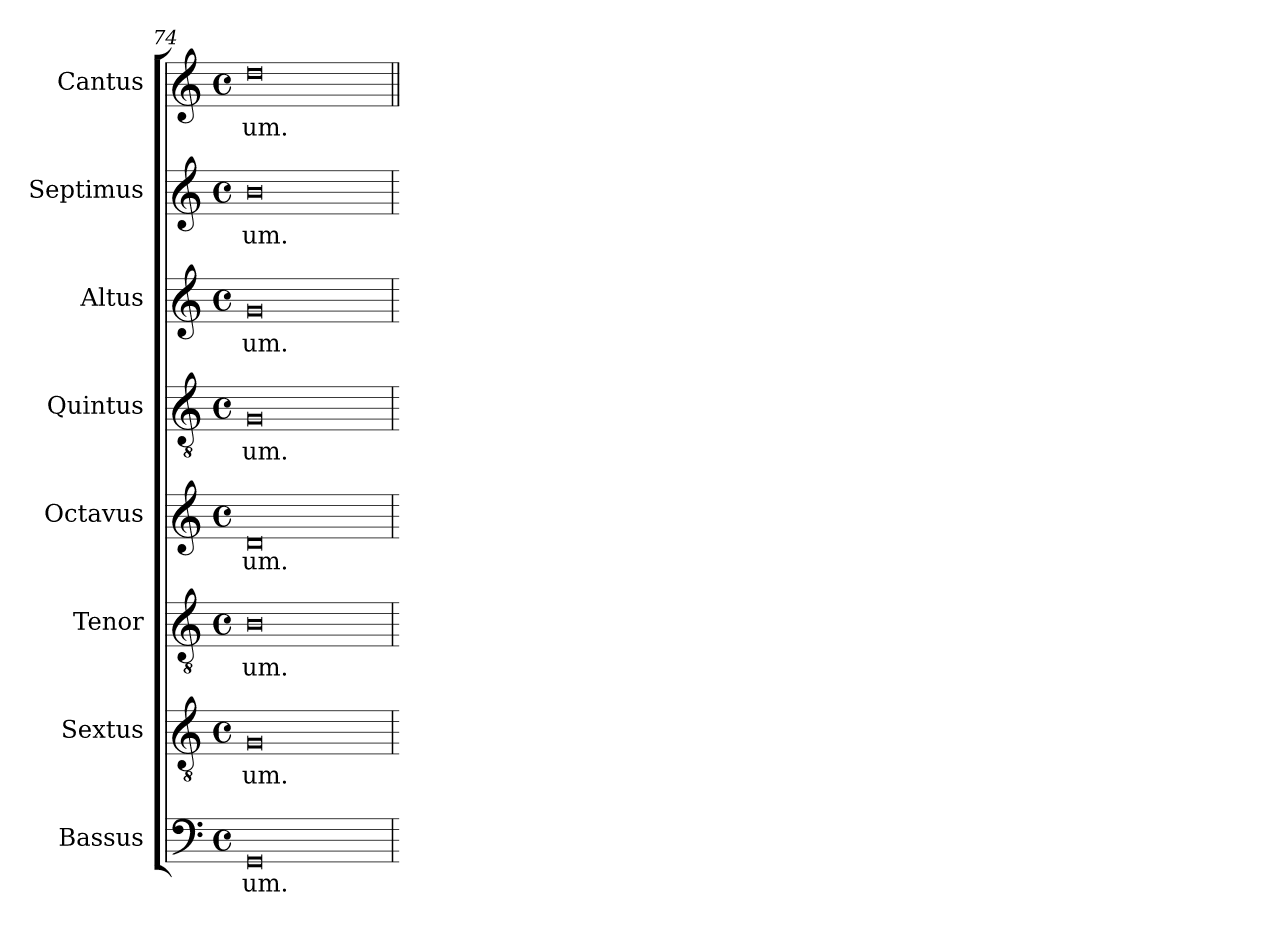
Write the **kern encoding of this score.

**kern	**text	**kern	**text	**kern	**text	**kern	**text	**kern	**text	**kern	**text	**kern	**text	**kern	**text
*part8	*part8	*part7	*part7	*part6	*part6	*part5	*part5	*part4	*part4	*part3	*part3	*part2	*part2	*part1	*part1
*staff8	*staff8	*staff7	*staff7	*staff6	*staff6	*staff5	*staff5	*staff4	*staff4	*staff3	*staff3	*staff2	*staff2	*staff1	*staff1
*I"Bassus	*	*I"Sextus	*	*I"Tenor	*	*I"Octavus	*	*I"Quintus	*	*I"Altus	*	*I"Septimus	*	*I"Cantus	*
*clefF4	*	*clefGv2	*	*clefGv2	*	*clefG2	*	*clefGv2	*	*clefG2	*	*clefG2	*	*clefG2	*
*	*	*	*	*	*	*	*	*	*	*	*	*k[]	*	*	*
*	*	*	*	*	*	*	*	*	*	*	*	*C:	*	*	*
*M4/4	*	*M4/4	*	*M4/4	*	*M4/4	*	*M4/4	*	*M4/4	*	*M4/4	*	*M4/4	*
*met(c)	*	*met(c)	*	*met(c)	*	*met(c)	*	*met(c)	*	*met(c)	*	*met(c)	*	*met(c)	*
=74	=74	=74	=74	=74	=74	=74	=74	=74	=74	=74	=74	=74	=74	=74	=74
!	!LO:LY:b:cj	!	!LO:LY:b:cj	!	!LO:LY:b:cj	!	!LO:LY:b:cj	!	!LO:LY:b:cj	!	!LO:LY:b:cj	!	!LO:LY:b:cj	!	!LO:LY:b:cj
0GG	um.	0G	-um.	0B	-um.	0d	-um.	0G	um.	0g	-um.	0b	-um.	0dd	um.
=	=||	=	=||	=	=||	=	=||	=	=||	=	=||	=	=||	=||	=||
*-	*-	*-	*-	*-	*-	*-	*-	*-	*-	*-	*-	*-	*-	*-	*-
